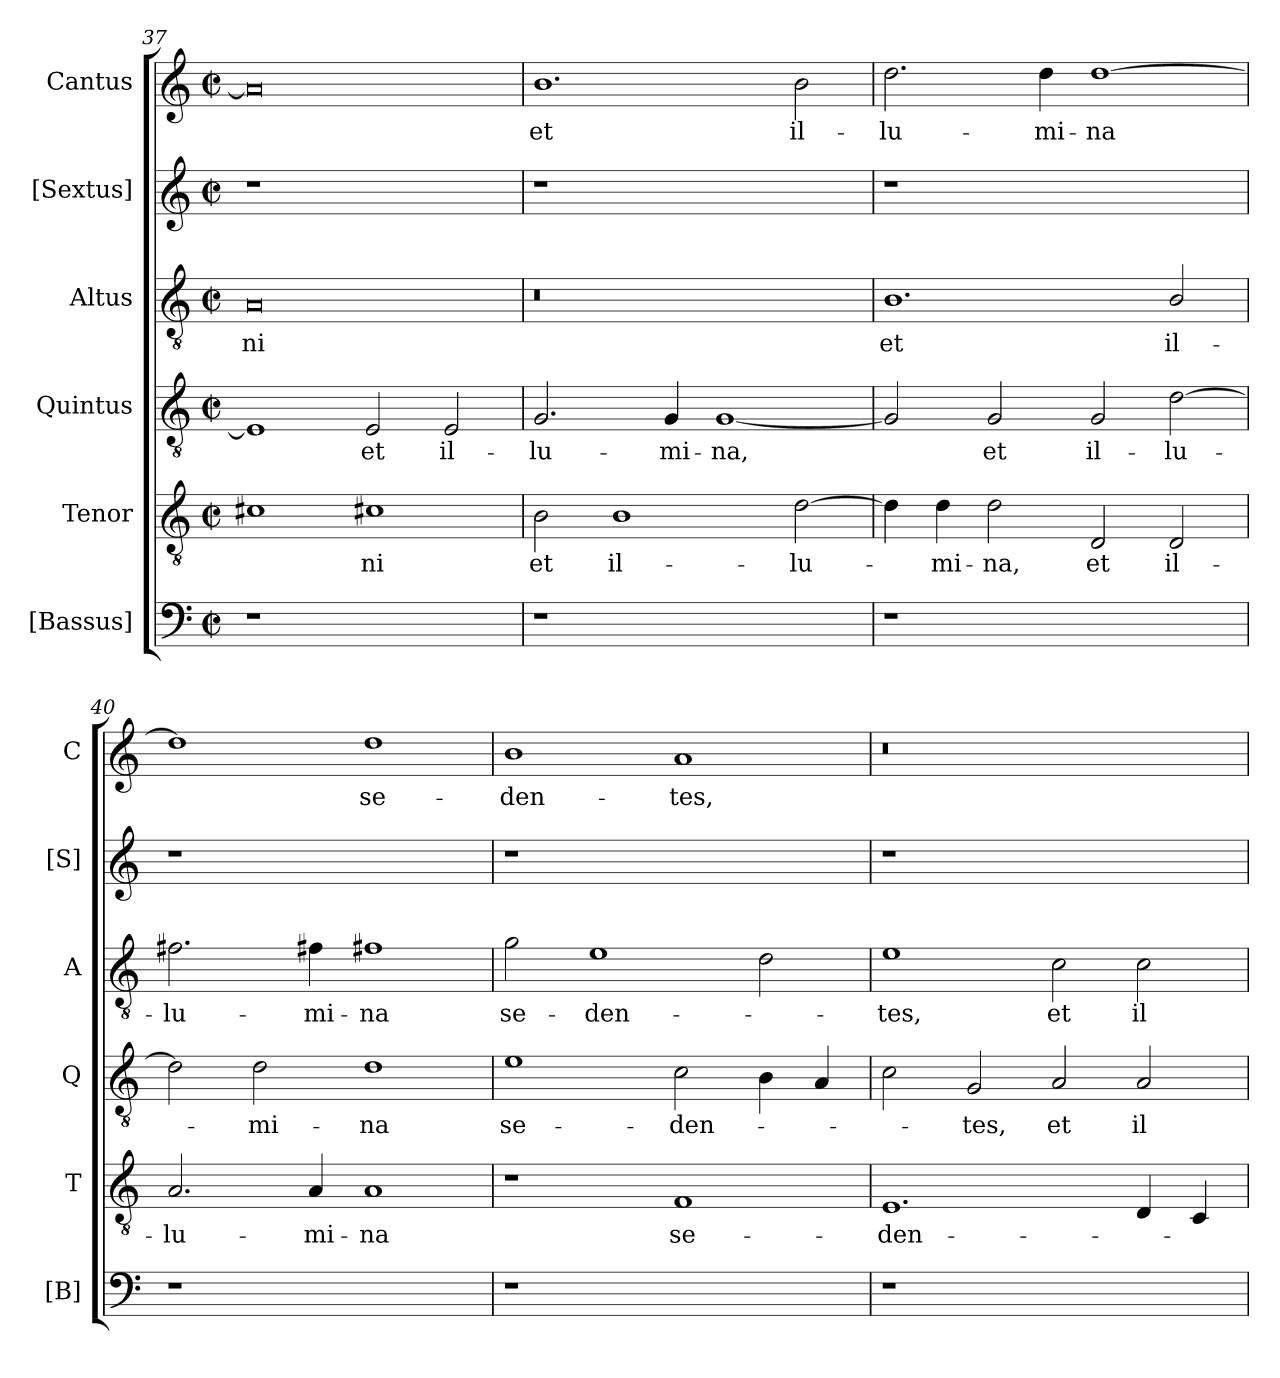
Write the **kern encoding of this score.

**kern	**kern	**text	**kern	**text	**kern	**text	**kern	**kern	**text
*part6	*part5	*part5	*part4	*part4	*part3	*part3	*part2	*part1	*part1
*staff6	*staff5	*staff5	*staff4	*staff4	*staff3	*staff3	*staff2	*staff1	*staff1
*I"[Bassus]	*I"Tenor	*	*I"Quintus	*	*I"Altus	*	*I"[Sextus]	*I"Cantus	*
*I'[B]	*I'T	*	*I'Q	*	*I'A	*	*I'[S]	*I'C	*
*clefF4	*clefGv2	*	*clefGv2	*	*clefGv2	*	*clefG2	*clefG2	*
*k[]	*k[]	*	*k[]	*	*k[]	*	*k[]	*k[]	*
*C:	*C:	*	*C:	*	*C:	*	*C:	*C:	*
*M2/2	*M2/2	*	*M2/2	*	*M2/2	*	*M2/2	*M2/2	*
*met(c|)	*met(c|)	*	*met(c|)	*	*met(c|)	*	*met(c|)	*met(c|)	*
=37	=37	=37	=37	=37	=37	=37	=37	=37	=37
1r	1c#X\	.	1E/]	.	0A/	-ni	1r	0a/]	.
1ryy	1c#X\	-ni	2E/	et	.	.	1ryy	.	.
.	.	.	2E/	il-	.	.	.	.	.
=38	=38	=38	=38	=38	=38	=38	=38	=38	=38
!	!	!	!	!	!LO:N:vis=0	!	!	!	!
1r	2B\	et	2.G/	-lu-	1r	.	1r	1.b\	et
.	1B\	il-	.	.	.	.	.	.	.
.	.	.	4G/	-mi-	.	.	.	.	.
1ryy	.	.	[1G/	-na,	1ryy	.	1ryy	.	.
.	[2d\	-lu-	.	.	.	.	.	2b\	il-
=39	=39	=39	=39	=39	=39	=39	=39	=39	=39
1r	4d\]	.	2G/]	.	1.B/	et	1r	2.dd\	-lu-
.	4d\	-mi-	.	.	.	.	.	.	.
.	2d\	-na,	2G/	et	.	.	.	.	.
.	.	.	.	.	.	.	.	4dd\	-mi-
1ryy	2D/	et	2G/	il-	.	.	1ryy	[1dd\	-na
.	2D/	il-	[2d\	-lu-	2B/	il-	.	.	.
=40	=40	=40	=40	=40	=40	=40	=40	=40	=40
1r	2.A/	-lu-	2d\]	.	2.f#X\	-lu-	1r	1dd\]	.
.	.	.	2d\	-mi-	.	.	.	.	.
.	4A/	-mi-	.	.	4f#X\	-mi-	.	.	.
1ryy	1A/	-na	1d\	-na	1f#X\	-na	1ryy	1dd\	se-
=41	=41	=41	=41	=41	=41	=41	=41	=41	=41
1r	1r	.	1e\	se-	2g\	se-	1r	1b\	-den-
.	.	.	.	.	1e\	-den-	.	.	.
1ryy	1F/	se-	2c\	-den-	.	.	1ryy	1a/	-tes,
.	.	.	4B\	.	2d\	.	.	.	.
.	.	.	4A/	.	.	.	.	.	.
=42	=42	=42	=42	=42	=42	=42	=42	=42	=42
!	!	!	!	!	!	!	!	!LO:N:vis=0	!
1r	1.E/	-den-	2c\	.	1e\	-tes,	1r	1r	.
.	.	.	2G/	-tes,	.	.	.	.	.
1ryy	.	.	2A/	et	2c\	et	1ryy	1ryy	.
.	4D/	.	2A/	il-	2c\	il-	.	.	.
.	4C/	.	.	.	.	.	.	.	.
=	=	=	=	=	=	=	=	=	=
*-	*-	*-	*-	*-	*-	*-	*-	*-	*-
